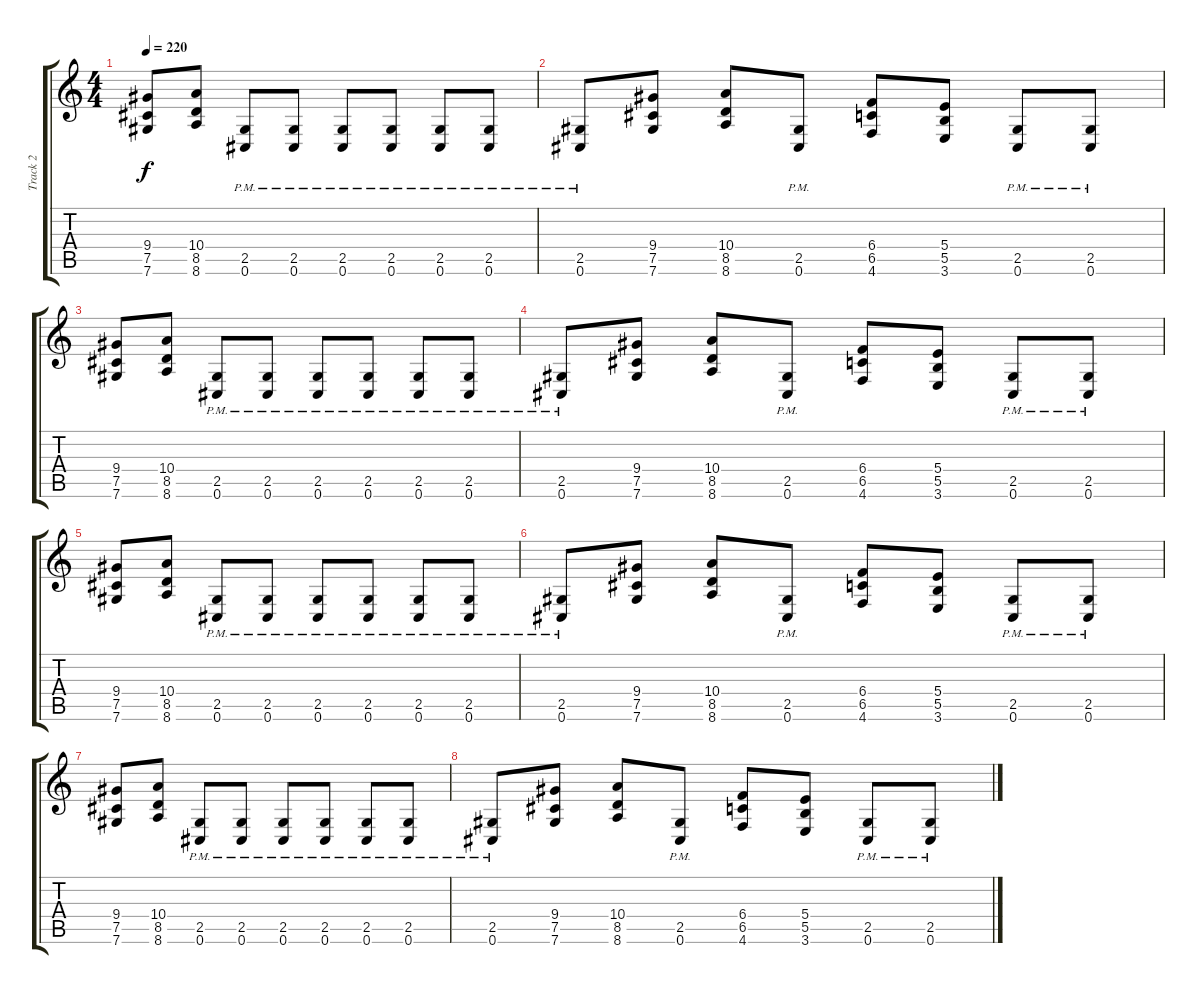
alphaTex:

\track ("Track 2" "Track 2") {instrument distortionguitar}
\staff {score tabs}
\tuning (Db4 Ab3 E3 B2 Gb2 Db2) {hide}
\ts (4 4)
\tempo 220
\clef g2
\ks c
(9.4 7.5 7.6).8{dy f} (10.4 8.5 8.6).8 (2.5{pm} 0.6{pm}).8 (2.5{pm} 0.6{pm}).8 (2.5{pm} 0.6{pm}).8 (2.5{pm} 0.6{pm}).8 (2.5{pm} 0.6{pm}).8 (2.5{pm} 0.6{pm}).8 |
(2.5{pm} 0.6{pm}).8 (9.4 7.5 7.6).8 (10.4 8.5 8.6).8 (2.5{pm} 0.6{pm}).8 (6.4 6.5 4.6).8 (5.4 5.5 3.6).8 (2.5{pm} 0.6{pm}).8 (2.5{pm} 0.6{pm}).8 |
(9.4 7.5 7.6).8 (10.4 8.5 8.6).8 (2.5{pm} 0.6{pm}).8 (2.5{pm} 0.6{pm}).8 (2.5{pm} 0.6{pm}).8 (2.5{pm} 0.6{pm}).8 (2.5{pm} 0.6{pm}).8 (2.5{pm} 0.6{pm}).8 |
(2.5{pm} 0.6{pm}).8 (9.4 7.5 7.6).8 (10.4 8.5 8.6).8 (2.5{pm} 0.6{pm}).8 (6.4 6.5 4.6).8 (5.4 5.5 3.6).8 (2.5{pm} 0.6{pm}).8 (2.5{pm} 0.6{pm}).8 |
(9.4 7.5 7.6).8 (10.4 8.5 8.6).8 (2.5{pm} 0.6{pm}).8 (2.5{pm} 0.6{pm}).8 (2.5{pm} 0.6{pm}).8 (2.5{pm} 0.6{pm}).8 (2.5{pm} 0.6{pm}).8 (2.5{pm} 0.6{pm}).8 |
(2.5{pm} 0.6{pm}).8 (9.4 7.5 7.6).8 (10.4 8.5 8.6).8 (2.5{pm} 0.6{pm}).8 (6.4 6.5 4.6).8 (5.4 5.5 3.6).8 (2.5{pm} 0.6{pm}).8 (2.5{pm} 0.6{pm}).8 |
(9.4 7.5 7.6).8 (10.4 8.5 8.6).8 (2.5{pm} 0.6{pm}).8 (2.5{pm} 0.6{pm}).8 (2.5{pm} 0.6{pm}).8 (2.5{pm} 0.6{pm}).8 (2.5{pm} 0.6{pm}).8 (2.5{pm} 0.6{pm}).8 |
(2.5{pm} 0.6{pm}).8 (9.4 7.5 7.6).8 (10.4 8.5 8.6).8 (2.5{pm} 0.6{pm}).8 (6.4 6.5 4.6).8 (5.4 5.5 3.6).8 (2.5{pm} 0.6{pm}).8 (2.5{pm} 0.6{pm}).8
